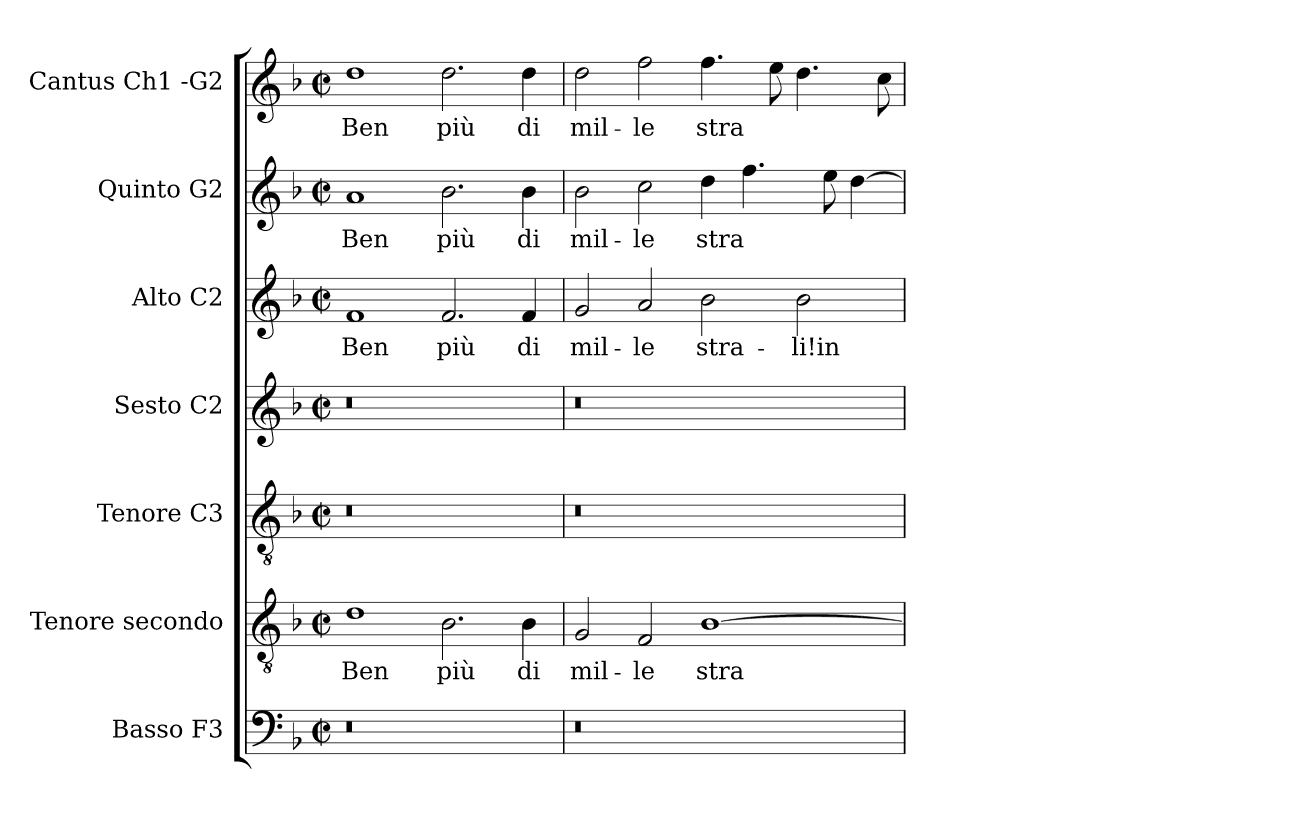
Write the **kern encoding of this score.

**kern	**kern	**text	**kern	**kern	**kern	**text	**kern	**text	**kern	**text
*part7	*part6	*part6	*part5	*part4	*part3	*part3	*part2	*part2	*part1	*part1
*staff7	*staff6	*staff6	*staff5	*staff4	*staff3	*staff3	*staff2	*staff2	*staff1	*staff1
*I"Basso  F3	*I"Tenore  secondo	*	*I"Tenore  C3	*I"Sesto  C2	*I"Alto  C2	*	*I"Quinto  G2	*	*I"Cantus  Ch1 -G2	*
*I'B	*I'T2	*	*I'T	*	*I'A	*	*	*	*I'C	*
!!LO:PB:g=z
*stria5	*stria5	*	*stria5	*stria5	*stria5	*	*stria5	*	*stria5	*
*clefF4	*clefGv2	*	*clefGv2	*clefG2	*clefG2	*	*clefG2	*	*clefG2	*
*k[b-]	*k[b-]	*	*k[b-]	*k[b-]	*k[b-]	*	*k[b-]	*	*k[b-]	*
*F:	*F:	*	*F:	*F:	*F:	*	*F:	*	*F:	*
*M2/2	*M2/2	*	*M2/2	*M2/2	*M2/2	*	*M2/2	*	*M2/2	*
*met(c|)	*met(c|)	*	*met(c|)	*met(c|)	*met(c|)	*	*met(c|)	*	*met(c|)	*
=1	=1	=1	=1	=1	=1	=1	=1	=1	=1	=1
!	!	!LO:LY:b:cj	!	!	!	!LO:LY:b:cj	!	!LO:LY:b:cj	!	!LO:LY:b:cj
0r	1d	Ben	0r	0r	1f	Ben	1a	Ben	1dd	Ben
!	!	!LO:LY:b:cj	!	!	!	!LO:LY:b:cj	!	!LO:LY:b:cj	!	!LO:LY:b:cj
.	2.B-\	più	.	.	2.f/	più	2.b-\	più	2.dd\	più
!	!	!LO:LY:b:cj	!	!	!	!LO:LY:b:cj	!	!LO:LY:b:cj	!	!LO:LY:b:cj
.	4B-\	di	.	.	4f/	di	4b-\	di	4dd\	di
=2	=2	=2	=2	=2	=2	=2	=2	=2	=2	=2
!	!	!LO:LY:b:cj	!	!	!	!LO:LY:b:cj	!	!LO:LY:b:cj	!	!LO:LY:b:cj
0r	2G/	mil-	0r	0r	2g/	mil-	2b-\	mil-	2dd\	mil-
!	!	!LO:LY:b:cj	!	!	!	!LO:LY:b:cj	!	!LO:LY:b:cj	!	!LO:LY:b:cj
.	2F/	-le	.	.	2a/	-le	2cc\	-le	2ff\	-le
!	!	!LO:LY:b:cj	!	!	!	!LO:LY:b:cj	!	!LO:LY:b:cj	!	!LO:LY:b:cj
.	[>1B-	stra-	.	.	2b-\	stra-	4dd\	stra-	4.ff\	stra-
!	!	!	!	!	!	!	!	!LO:LY:b:cj	!	!
.	.	.	.	.	.	.	4.ff\	--	.	.
!	!	!	!	!	!	!	!	!	!	!LO:LY:b:cj
.	.	.	.	.	.	.	.	.	8ee\	--
!	!	!	!	!	!	!LO:LY:b:cj	!	!	!	!LO:LY:b:cj
.	.	.	.	.	2b-\	-li!in-	.	.	4.dd\	--
!	!	!	!	!	!	!	!	!LO:LY:b:cj	!	!
.	.	.	.	.	.	.	8ee\	--	.	.
!	!	!	!	!	!	!	!	!LO:LY:b:cj	!	!
.	.	.	.	.	.	.	[>4dd\	--	.	.
!	!	!	!	!	!	!	!	!	!	!LO:LY:b:cj
.	.	.	.	.	.	.	.	.	8cc\	--
=	=	=	=	=	=	=	=	=	=	=
*-	*-	*-	*-	*-	*-	*-	*-	*-	*-	*-
